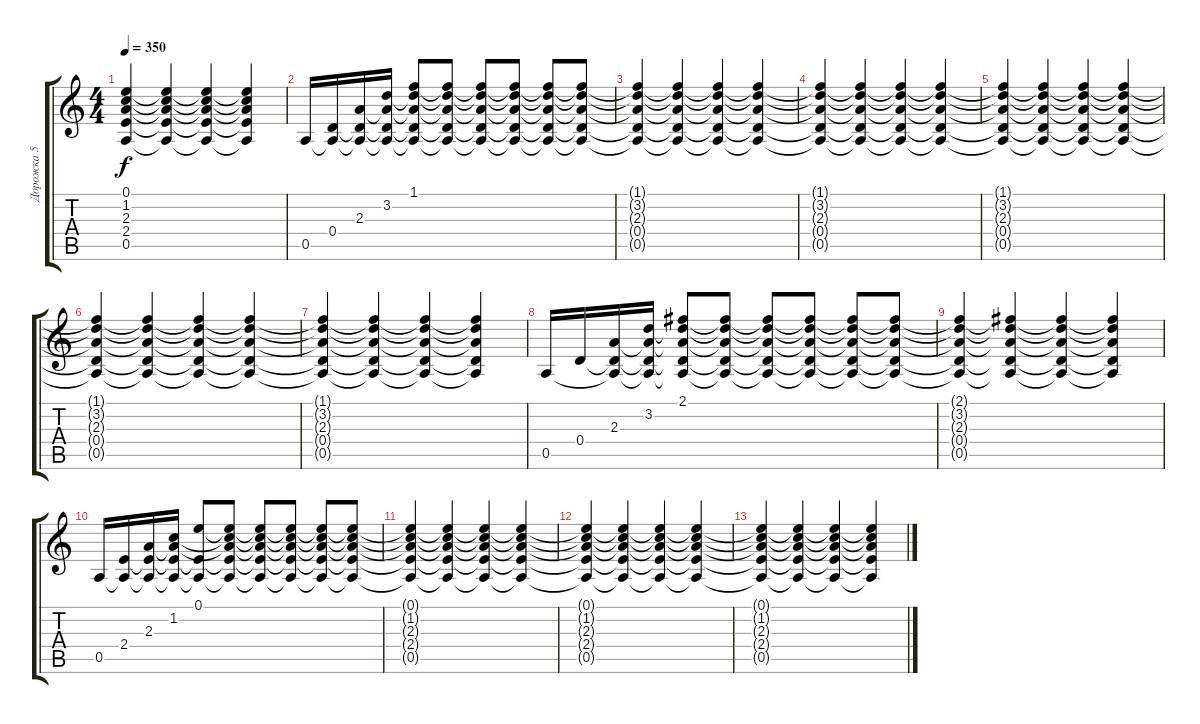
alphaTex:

\track ("Дорожка 5" "Дорожка 5") {instrument acousticguitarsteel}
\staff {score tabs}
\tuning (E4 B3 G3 D3 A2 E2) {hide}
\ts (4 4)
\tempo 350
\clef g2
\ks c
(0.1{t} 1.2{t} 2.3{t} 2.4{t} 0.5{t}).4{dy f} (0.1{t} 1.2{t} 2.3{t} 2.4{t} 0.5{t}).4 (0.1{t} 1.2{t} 2.3{t} 2.4{t} 0.5{t}).4 (0.1{t} 1.2{t} 2.3{t} 2.4{t} 0.5{t}).4 |
0.5.16 (0.4 0.5{t}).16 (2.3 0.4{t} 0.5{t}).16 (3.2 2.3{t} 0.4{t} 0.5{t}).16 (1.1 3.2{t} 2.3{t} 0.4{t} 0.5{t}).8 (1.1{t} 3.2{t} 2.3{t} 0.4{t} 0.5{t}).8 (1.1{t} 3.2{t} 2.3{t} 0.4{t} 0.5{t}).8 (1.1{t} 3.2{t} 2.3{t} 0.4{t} 0.5{t}).8 (1.1{t} 3.2{t} 2.3{t} 0.4{t} 0.5{t}).8 (1.1{t} 3.2{t} 2.3{t} 0.4{t} 0.5{t}).8 |
(1.1{t} 3.2{t} 2.3{t} 0.4{t} 0.5{t}).4 (1.1{t} 3.2{t} 2.3{t} 0.4{t} 0.5{t}).4 (1.1{t} 3.2{t} 2.3{t} 0.4{t} 0.5{t}).4 (1.1{t} 3.2{t} 2.3{t} 0.4{t} 0.5{t}).4 |
(1.1{t} 3.2{t} 2.3{t} 0.4{t} 0.5{t}).4 (1.1{t} 3.2{t} 2.3{t} 0.4{t} 0.5{t}).4 (1.1{t} 3.2{t} 2.3{t} 0.4{t} 0.5{t}).4 (1.1{t} 3.2{t} 2.3{t} 0.4{t} 0.5{t}).4 |
(1.1{t} 3.2{t} 2.3{t} 0.4{t} 0.5{t}).4 (1.1{t} 3.2{t} 2.3{t} 0.4{t} 0.5{t}).4 (1.1{t} 3.2{t} 2.3{t} 0.4{t} 0.5{t}).4 (1.1{t} 3.2{t} 2.3{t} 0.4{t} 0.5{t}).4 |
(1.1{t} 3.2{t} 2.3{t} 0.4{t} 0.5{t}).4 (1.1{t} 3.2{t} 2.3{t} 0.4{t} 0.5{t}).4 (1.1{t} 3.2{t} 2.3{t} 0.4{t} 0.5{t}).4 (1.1{t} 3.2{t} 2.3{t} 0.4{t} 0.5{t}).4 |
(1.1{t} 3.2{t} 2.3{t} 0.4{t} 0.5{t}).4 (1.1{t} 3.2{t} 2.3{t} 0.4{t} 0.5{t}).4 (1.1{t} 3.2{t} 2.3{t} 0.4{t} 0.5{t}).4 (1.1{t} 3.2{t} 2.3{t} 0.4{t} 0.5{t}).4 |
0.5.16 0.4.16 (2.3 0.4{t} 0.5{t}).16 (3.2 2.3{t} 0.4{t} 0.5{t}).16 (2.1 3.2{t} 2.3{t} 0.4{t} 0.5{t}).8 (2.1{t} 3.2{t} 2.3{t} 0.4{t} 0.5{t}).8 (2.1{t} 3.2{t} 2.3{t} 0.4{t} 0.5{t}).8 (2.1{t} 3.2{t} 2.3{t} 0.4{t} 0.5{t}).8 (2.1{t} 3.2{t} 2.3{t} 0.4{t} 0.5{t}).8 (2.1{t} 3.2{t} 2.3{t} 0.4{t} 0.5{t}).8 |
(2.1{t} 3.2{t} 2.3{t} 0.4{t} 0.5{t}).4 (2.1{t} 3.2{t} 2.3{t} 0.4{t} 0.5{t}).4 (2.1{t} 3.2{t} 2.3{t} 0.4{t} 0.5{t}).4 (2.1{t} 3.2{t} 2.3{t} 0.4{t} 0.5{t}).4 |
0.5.16 (2.4 0.5{t}).16 (2.3 2.4{t} 0.5{t}).16 (1.2 2.3{t} 2.4{t} 0.5{t}).16 (0.1 2.4{t} 0.5{t}).8 (0.1{t} 1.2{t} 2.3{t} 2.4{t} 0.5{t}).8 (0.1{t} 1.2{t} 2.3{t} 2.4{t} 0.5{t}).8 (0.1{t} 1.2{t} 2.3{t} 2.4{t} 0.5{t}).8 (0.1{t} 1.2{t} 2.3{t} 2.4{t} 0.5{t}).8 (0.1{t} 1.2{t} 2.3{t} 2.4{t} 0.5{t}).8 |
(0.1{t} 1.2{t} 2.3{t} 2.4{t} 0.5{t}).4 (0.1{t} 1.2{t} 2.3{t} 2.4{t} 0.5{t}).4 (0.1{t} 1.2{t} 2.3{t} 2.4{t} 0.5{t}).4 (0.1{t} 1.2{t} 2.3{t} 2.4{t} 0.5{t}).4 |
(0.1{t} 1.2{t} 2.3{t} 2.4{t} 0.5{t}).4 (0.1{t} 1.2{t} 2.3{t} 2.4{t} 0.5{t}).4 (0.1{t} 1.2{t} 2.3{t} 2.4{t} 0.5{t}).4 (0.1{t} 1.2{t} 2.3{t} 2.4{t} 0.5{t}).4 |
(0.1{t} 1.2{t} 2.3{t} 2.4{t} 0.5{t}).4 (0.1{t} 1.2{t} 2.3{t} 2.4{t} 0.5{t}).4 (0.1{t} 1.2{t} 2.3{t} 2.4{t} 0.5{t}).4 (0.1{t} 1.2{t} 2.3{t} 2.4{t} 0.5{t}).4
